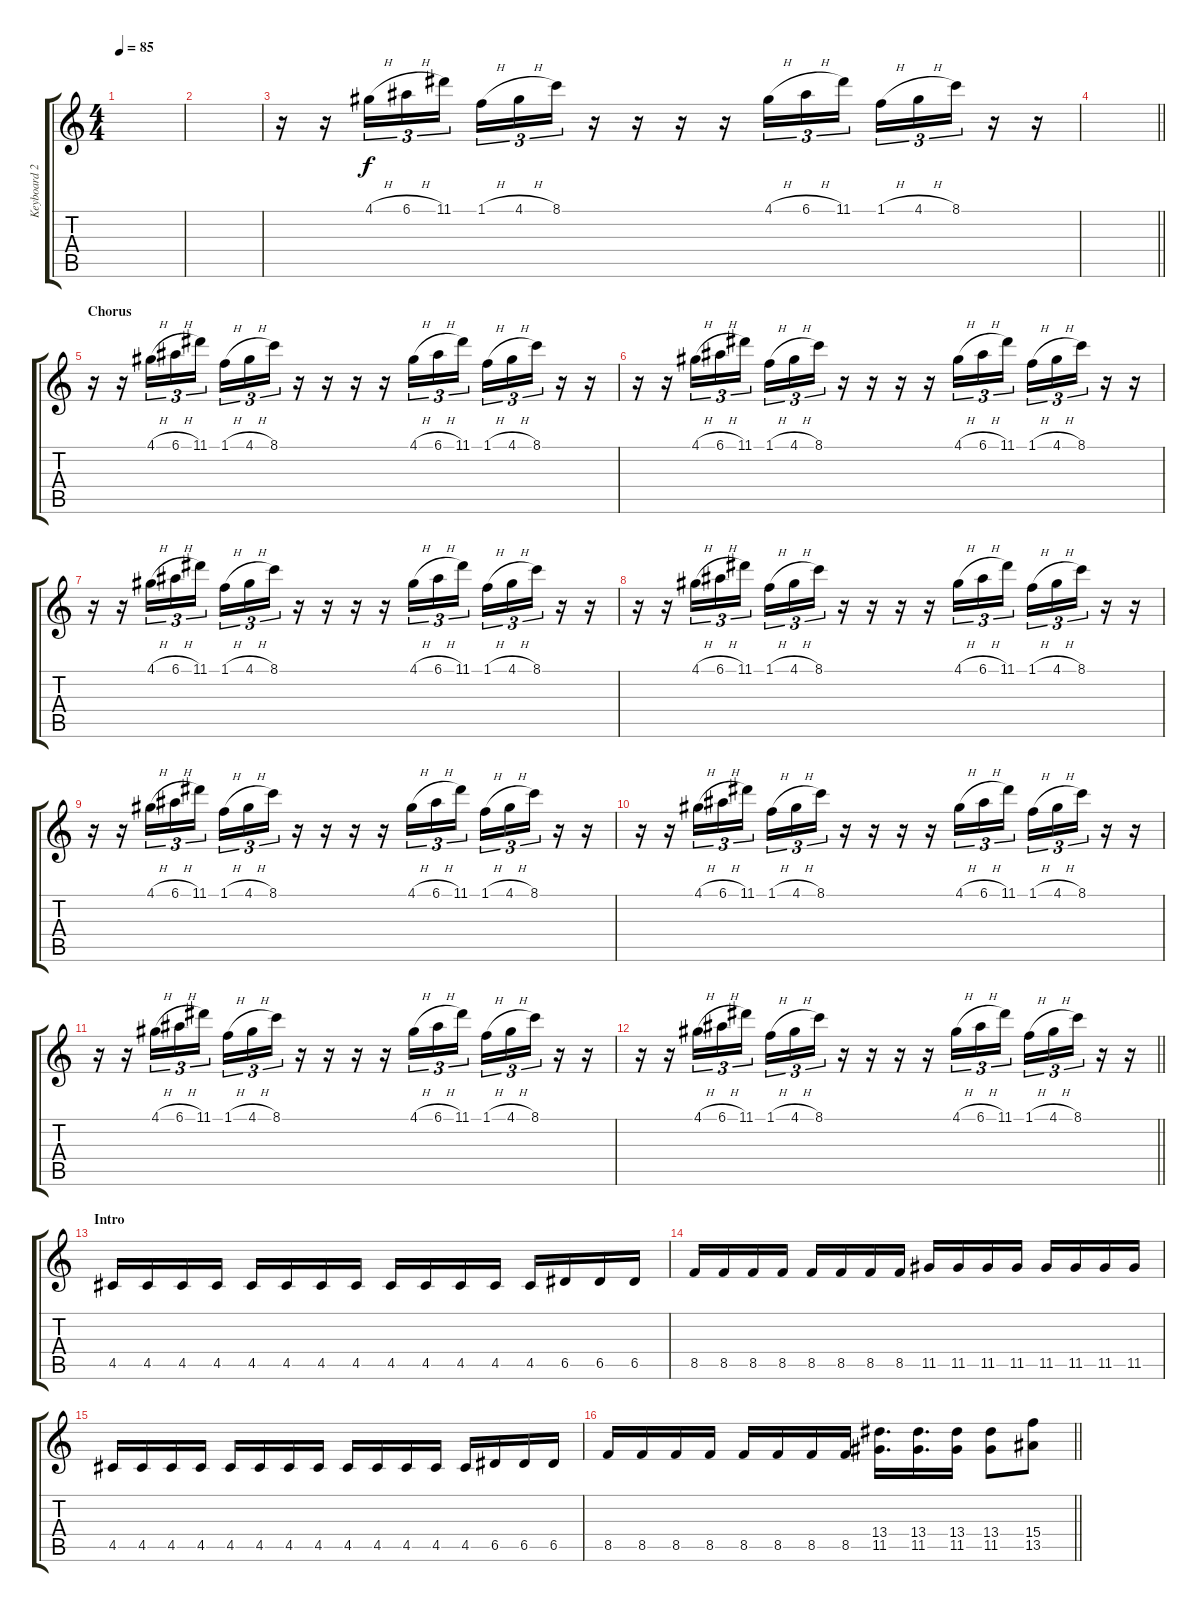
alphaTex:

\track ("Keyboard 2" "Keyboard 2") {instrument synthbass1}
\staff {score tabs}
\tuning (E4 B3 G3 D3 A2 E2) {hide}
\ts (4 4)
\tempo 85
\clef g2
\ks c
|
|
r.16 r.16 4.1{h}.16{tu (3 2)} 6.1{h}.16{tu (3 2)} 11.1.16{tu (3 2)} 1.1{h}.16{tu (3 2)} 4.1{h}.16{tu (3 2)} 8.1.16{tu (3 2)} r.16 r.16 r.16 r.16 4.1{h}.16{tu (3 2)} 6.1{h}.16{tu (3 2)} 11.1.16{tu (3 2)} 1.1{h}.16{tu (3 2)} 4.1{h}.16{tu (3 2)} 8.1.16{tu (3 2)} r.16 r.16 |
\barLineRight lightlight
|
\section ("" "Chorus")
r.16 r.16 4.1{h}.16{tu (3 2)} 6.1{h}.16{tu (3 2)} 11.1.16{tu (3 2)} 1.1{h}.16{tu (3 2)} 4.1{h}.16{tu (3 2)} 8.1.16{tu (3 2)} r.16 r.16 r.16 r.16 4.1{h}.16{tu (3 2)} 6.1{h}.16{tu (3 2)} 11.1.16{tu (3 2)} 1.1{h}.16{tu (3 2)} 4.1{h}.16{tu (3 2)} 8.1.16{tu (3 2)} r.16 r.16 |
r.16 r.16 4.1{h}.16{tu (3 2)} 6.1{h}.16{tu (3 2)} 11.1.16{tu (3 2)} 1.1{h}.16{tu (3 2)} 4.1{h}.16{tu (3 2)} 8.1.16{tu (3 2)} r.16 r.16 r.16 r.16 4.1{h}.16{tu (3 2)} 6.1{h}.16{tu (3 2)} 11.1.16{tu (3 2)} 1.1{h}.16{tu (3 2)} 4.1{h}.16{tu (3 2)} 8.1.16{tu (3 2)} r.16 r.16 |
r.16 r.16 4.1{h}.16{tu (3 2)} 6.1{h}.16{tu (3 2)} 11.1.16{tu (3 2)} 1.1{h}.16{tu (3 2)} 4.1{h}.16{tu (3 2)} 8.1.16{tu (3 2)} r.16 r.16 r.16 r.16 4.1{h}.16{tu (3 2)} 6.1{h}.16{tu (3 2)} 11.1.16{tu (3 2)} 1.1{h}.16{tu (3 2)} 4.1{h}.16{tu (3 2)} 8.1.16{tu (3 2)} r.16 r.16 |
r.16 r.16 4.1{h}.16{tu (3 2)} 6.1{h}.16{tu (3 2)} 11.1.16{tu (3 2)} 1.1{h}.16{tu (3 2)} 4.1{h}.16{tu (3 2)} 8.1.16{tu (3 2)} r.16 r.16 r.16 r.16 4.1{h}.16{tu (3 2)} 6.1{h}.16{tu (3 2)} 11.1.16{tu (3 2)} 1.1{h}.16{tu (3 2)} 4.1{h}.16{tu (3 2)} 8.1.16{tu (3 2)} r.16 r.16 |
r.16 r.16 4.1{h}.16{tu (3 2)} 6.1{h}.16{tu (3 2)} 11.1.16{tu (3 2)} 1.1{h}.16{tu (3 2)} 4.1{h}.16{tu (3 2)} 8.1.16{tu (3 2)} r.16 r.16 r.16 r.16 4.1{h}.16{tu (3 2)} 6.1{h}.16{tu (3 2)} 11.1.16{tu (3 2)} 1.1{h}.16{tu (3 2)} 4.1{h}.16{tu (3 2)} 8.1.16{tu (3 2)} r.16 r.16 |
r.16 r.16 4.1{h}.16{tu (3 2)} 6.1{h}.16{tu (3 2)} 11.1.16{tu (3 2)} 1.1{h}.16{tu (3 2)} 4.1{h}.16{tu (3 2)} 8.1.16{tu (3 2)} r.16 r.16 r.16 r.16 4.1{h}.16{tu (3 2)} 6.1{h}.16{tu (3 2)} 11.1.16{tu (3 2)} 1.1{h}.16{tu (3 2)} 4.1{h}.16{tu (3 2)} 8.1.16{tu (3 2)} r.16 r.16 |
r.16 r.16 4.1{h}.16{tu (3 2)} 6.1{h}.16{tu (3 2)} 11.1.16{tu (3 2)} 1.1{h}.16{tu (3 2)} 4.1{h}.16{tu (3 2)} 8.1.16{tu (3 2)} r.16 r.16 r.16 r.16 4.1{h}.16{tu (3 2)} 6.1{h}.16{tu (3 2)} 11.1.16{tu (3 2)} 1.1{h}.16{tu (3 2)} 4.1{h}.16{tu (3 2)} 8.1.16{tu (3 2)} r.16 r.16 |
\barLineRight lightlight
r.16 r.16 4.1{h}.16{tu (3 2)} 6.1{h}.16{tu (3 2)} 11.1.16{tu (3 2)} 1.1{h}.16{tu (3 2)} 4.1{h}.16{tu (3 2)} 8.1.16{tu (3 2)} r.16 r.16 r.16 r.16 4.1{h}.16{tu (3 2)} 6.1{h}.16{tu (3 2)} 11.1.16{tu (3 2)} 1.1{h}.16{tu (3 2)} 4.1{h}.16{tu (3 2)} 8.1.16{tu (3 2)} r.16 r.16 |
\section ("" "Intro")
4.5.16{volume 14 instrument synthbass1} 4.5.16 4.5.16 4.5.16 4.5.16 4.5.16 4.5.16 4.5.16 4.5.16 4.5.16 4.5.16 4.5.16 4.5.16 6.5.16 6.5.16 6.5.16 |
8.5.16 8.5.16 8.5.16 8.5.16 8.5.16 8.5.16 8.5.16 8.5.16 11.5.16 11.5.16 11.5.16 11.5.16 11.5.16 11.5.16 11.5.16 11.5.16 |
4.5.16 4.5.16 4.5.16 4.5.16 4.5.16 4.5.16 4.5.16 4.5.16 4.5.16 4.5.16 4.5.16 4.5.16 4.5.16 6.5.16 6.5.16 6.5.16 |
\barLineRight lightlight
8.5.16 8.5.16 8.5.16 8.5.16 8.5.16 8.5.16 8.5.16 8.5.16 (13.4 11.5).16{d} (13.4 11.5).16{d} (13.4 11.5).16 (13.4 11.5).8 (15.4 13.5).8
